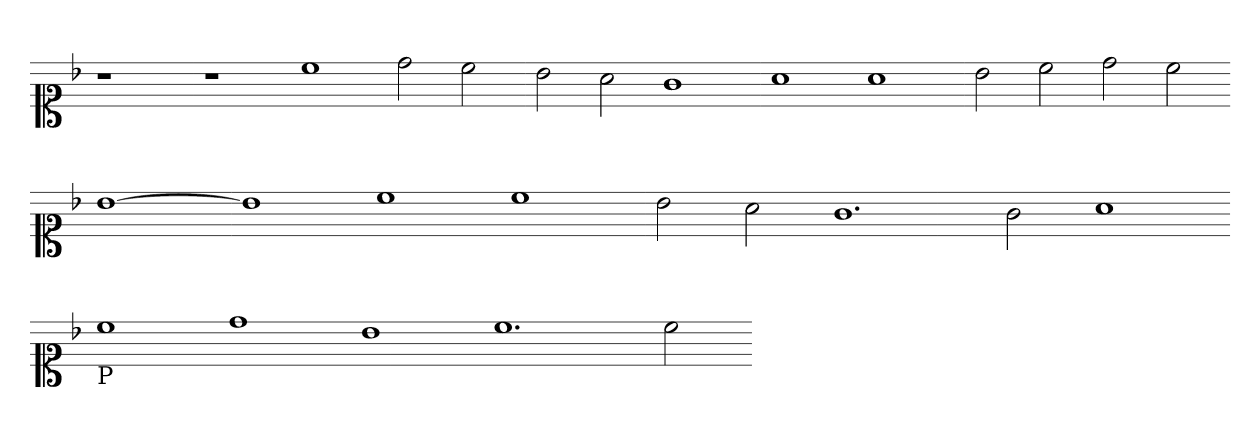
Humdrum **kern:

**kern
*part1
*staff1
*clefC1
*k[b-]
=
1r
=-
1r
1cc
2dd
2cc
=-
2b-
2a
1g
=-
1a
1a
=-
2b-
2cc
2dd
2cc
=-
[1b-
=-
1b-]
1cc
1cc
=-
2b-
2a
1.g
2g
1a
=-
!LO:TX:b:t=P
1cc
1dd
1b-
1.cc
2cc
=-
*-
